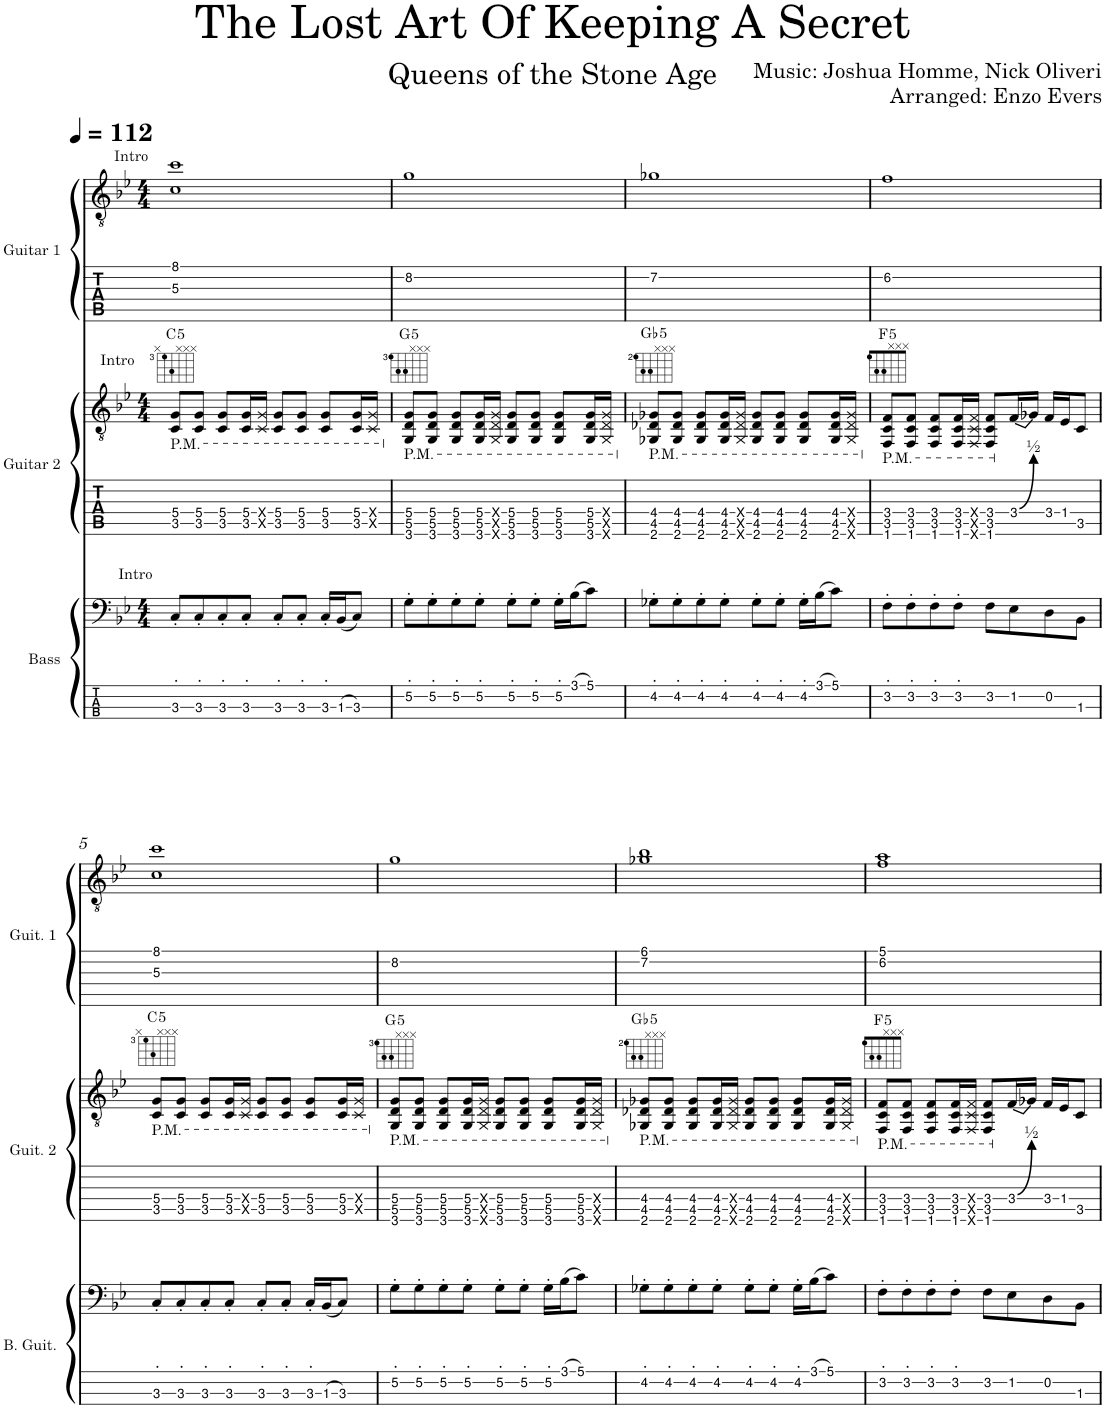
**kern	**kern	**kern	**kern	**harte	**kern	**kern
*part3	*part3	*part2	*part2	*part2	*part1	*part1
*staff6	*staff5	*staff4	*staff3	*	*staff2	*staff1
*I"Bass	*	*I"Guitar 2	*	*	*I"Guitar 1	*
*	*	*I'Guit. 2	*	*	*I'Guit. 1	*
*stria4	*stria5	*stria6	*stria5	*	*stria6	*stria5
*	*clefF4	*	*clefGv2	*	*	*clefGv2
*Trd7c12	*Trd7c12	*	*	*	*	*
*k[b-e-]	*k[b-e-]	*k[b-e-]	*k[b-e-]	*	*k[b-e-]	*k[b-e-]
*M4/4	*M4/4	*M4/4	*M4/4	*	*M4/4	*M4/4
*MM112	*MM112	*MM112	*MM112	*	*MM112	*MM112
=1	=1	=1	=1	=1	=1	=1
!	!	!	!	!	!	!LO:TX:a:t=Intro
!	!	!	!LO:TX:a:t=Intro	!	!	!
!	!	!	!LO:TX:b:t=P.M.	!	!	!
!	!LO:TX:a:t=Intro	!	!	!LO:H:kt=5	!	!
8C'L	8C'/L	8C\ 8G\L	8C/ 8G/L	C:(1,5)	1c 1cc	1c 1cc
8C'J	8C'/	8C\ 8G\J	8C/ 8G/J	.	.	.
8C'L	8C'/	8C\ 8G\L	8C/ 8G/L	.	.	.
8C'J	8C'/J	16C\ 16G\L	16C/ 16G/L	.	.	.
.	.	16C\ 16G\JJ	16C/ 16G/JJ	.	.	.
8C'L	8C'/L	8C\ 8G\L	8C/ 8G/L	.	.	.
8C'J	8C'/J	8C\ 8G\J	8C/ 8G/J	.	.	.
16C'LL	16C'/LL	8C\ 8G\L	8C/ 8G/L	.	.	.
16BB-J	(16BB-/J	.	.	.	.	.
8CJ	8C/J)	16C\ 16G\L	16C/ 16G/L	.	.	.
.	.	16C\ 16G\JJ	16C/ 16G/JJ	.	.	.
=2	=2	=2	=2	=2	=2	=2
!	!	!	!LO:TX:b:t=P.M.	!LO:H:kt=5	!	!
8G'L	8G'\L	8GG\ 8D\ 8G\L	8GG/ 8D/ 8G/L	G:(1,5)	1g	1g
8G'J	8G'\	8GG\ 8D\ 8G\J	8GG/ 8D/ 8G/J	.	.	.
8G'L	8G'\	8GG\ 8D\ 8G\L	8GG/ 8D/ 8G/L	.	.	.
8G'J	8G'\J	16GG\ 16D\ 16G\L	16GG/ 16D/ 16G/L	.	.	.
.	.	16GG\ 16D\ 16G\JJ	16GG/ 16D/ 16G/JJ	.	.	.
8G'L	8G'\L	8GG\ 8D\ 8G\L	8GG/ 8D/ 8G/L	.	.	.
8G'J	8G'\J	8GG\ 8D\ 8G\J	8GG/ 8D/ 8G/J	.	.	.
16G'LL	16G'\LL	8GG\ 8D\ 8G\L	8GG/ 8D/ 8G/L	.	.	.
16B-J	(16B-\J	.	.	.	.	.
8cJ	8c\J)	16GG\ 16D\ 16G\L	16GG/ 16D/ 16G/L	.	.	.
.	.	16GG\ 16D\ 16G\JJ	16GG/ 16D/ 16G/JJ	.	.	.
=3	=3	=3	=3	=3	=3	=3
!	!	!	!LO:TX:b:t=P.M.	!LO:H:kt=5	!	!
8G-'L	8G-X'\L	8GG-\ 8D-\ 8G-\L	8GG-X/ 8D-X/ 8G-X/L	Gb:(1,5)	1g-	1g-X
8G-'J	8G-'\	8GG-\ 8D-\ 8G-\J	8GG-/ 8D-/ 8G-/J	.	.	.
8G-'L	8G-'\	8GG-\ 8D-\ 8G-\L	8GG-/ 8D-/ 8G-/L	.	.	.
8G-'J	8G-'\J	16GG-\ 16D-\ 16G-\L	16GG-/ 16D-/ 16G-/L	.	.	.
.	.	16GG-\ 16D-\ 16G-\JJ	16GG-/ 16D-/ 16G-/JJ	.	.	.
8G-'L	8G-'\L	8GG-\ 8D-\ 8G-\L	8GG-/ 8D-/ 8G-/L	.	.	.
8G-'J	8G-'\J	8GG-\ 8D-\ 8G-\J	8GG-/ 8D-/ 8G-/J	.	.	.
16G-'LL	16G-'\LL	8GG-\ 8D-\ 8G-\L	8GG-/ 8D-/ 8G-/L	.	.	.
16B-J	(16B-\J	.	.	.	.	.
8cJ	8c\J)	16GG-\ 16D-\ 16G-\L	16GG-/ 16D-/ 16G-/L	.	.	.
.	.	16GG-\ 16D-\ 16G-\JJ	16GG-/ 16D-/ 16G-/JJ	.	.	.
=4	=4	=4	=4	=4	=4	=4
!	!	!	!LO:TX:b:t=P.M.	!LO:H:kt=5	!	!
8F'L	8F'\L	8FF\ 8C\ 8F\L	8FF/ 8C/ 8F/L	F:(1,5)	1f	1f
8F'J	8F'\	8FF\ 8C\ 8F\J	8FF/ 8C/ 8F/J	.	.	.
8F'L	8F'\	8FF\ 8C\ 8F\L	8FF/ 8C/ 8F/L	.	.	.
8F'J	8F'\J	16FF\ 16C\ 16F\L	16FF/ 16C/ 16F/L	.	.	.
.	.	16FF\ 16C\ 16F\JJ	16FF/ 16C/ 16F/JJ	.	.	.
8FL	8F\L	8FF\ 8C\ 8F\L	8FF/ 8C/ 8F/L	.	.	.
8E-J	8E-\	16FL	16F/L	.	.	.
.	.	16G-JJ	16G-X/JJ	.	.	.
8DL	8D\	16FLL	16F/LL	.	.	.
.	.	16E-J	16E-/J	.	.	.
8BB-J	8BB-\J	8CJ	8C/J	.	.	.
!!LO:LB:g=z
=5	=5	=5	=5	=5	=5	=5
!	!	!	!LO:TX:b:t=P.M.	!LO:H:kt=5	!	!
8C'L	8C'/L	8C\ 8G\L	8C/ 8G/L	C:(1,5)	1c 1cc	1c 1cc
8C'J	8C'/	8C\ 8G\J	8C/ 8G/J	.	.	.
8C'L	8C'/	8C\ 8G\L	8C/ 8G/L	.	.	.
8C'J	8C'/J	16C\ 16G\L	16C/ 16G/L	.	.	.
.	.	16C\ 16G\JJ	16C/ 16G/JJ	.	.	.
8C'L	8C'/L	8C\ 8G\L	8C/ 8G/L	.	.	.
8C'J	8C'/J	8C\ 8G\J	8C/ 8G/J	.	.	.
16C'LL	16C'/LL	8C\ 8G\L	8C/ 8G/L	.	.	.
16BB-J	(16BB-/J	.	.	.	.	.
8CJ	8C/J)	16C\ 16G\L	16C/ 16G/L	.	.	.
.	.	16C\ 16G\JJ	16C/ 16G/JJ	.	.	.
=6	=6	=6	=6	=6	=6	=6
!	!	!	!LO:TX:b:t=P.M.	!LO:H:kt=5	!	!
8G'L	8G'\L	8GG\ 8D\ 8G\L	8GG/ 8D/ 8G/L	G:(1,5)	1g	1g
8G'J	8G'\	8GG\ 8D\ 8G\J	8GG/ 8D/ 8G/J	.	.	.
8G'L	8G'\	8GG\ 8D\ 8G\L	8GG/ 8D/ 8G/L	.	.	.
8G'J	8G'\J	16GG\ 16D\ 16G\L	16GG/ 16D/ 16G/L	.	.	.
.	.	16GG\ 16D\ 16G\JJ	16GG/ 16D/ 16G/JJ	.	.	.
8G'L	8G'\L	8GG\ 8D\ 8G\L	8GG/ 8D/ 8G/L	.	.	.
8G'J	8G'\J	8GG\ 8D\ 8G\J	8GG/ 8D/ 8G/J	.	.	.
16G'LL	16G'\LL	8GG\ 8D\ 8G\L	8GG/ 8D/ 8G/L	.	.	.
16B-J	(16B-\J	.	.	.	.	.
8cJ	8c\J)	16GG\ 16D\ 16G\L	16GG/ 16D/ 16G/L	.	.	.
.	.	16GG\ 16D\ 16G\JJ	16GG/ 16D/ 16G/JJ	.	.	.
=7	=7	=7	=7	=7	=7	=7
!	!	!	!LO:TX:b:t=P.M.	!LO:H:kt=5	!	!
8G-X'L	8G-X'\L	8GG-X\ 8D-X\ 8G-X\L	8GG-X/ 8D-X/ 8G-X/L	Gb:(1,5)	1g-X 1b-	1g-X 1b-
8G-'J	8G-'\	8GG-\ 8D-\ 8G-\J	8GG-/ 8D-/ 8G-/J	.	.	.
8G-'L	8G-'\	8GG-\ 8D-\ 8G-\L	8GG-/ 8D-/ 8G-/L	.	.	.
8G-'J	8G-'\J	16GG-\ 16D-\ 16G-\L	16GG-/ 16D-/ 16G-/L	.	.	.
.	.	16GG-\ 16D-\ 16G-\JJ	16GG-/ 16D-/ 16G-/JJ	.	.	.
8G-'L	8G-'\L	8GG-\ 8D-\ 8G-\L	8GG-/ 8D-/ 8G-/L	.	.	.
8G-'J	8G-'\J	8GG-\ 8D-\ 8G-\J	8GG-/ 8D-/ 8G-/J	.	.	.
16G-'LL	16G-'\LL	8GG-\ 8D-\ 8G-\L	8GG-/ 8D-/ 8G-/L	.	.	.
16B-J	(16B-\J	.	.	.	.	.
8cJ	8c\J)	16GG-\ 16D-\ 16G-\L	16GG-/ 16D-/ 16G-/L	.	.	.
.	.	16GG-\ 16D-\ 16G-\JJ	16GG-/ 16D-/ 16G-/JJ	.	.	.
=8	=8	=8	=8	=8	=8	=8
!	!	!	!LO:TX:b:t=P.M.	!LO:H:kt=5	!	!
8F'L	8F'\L	8FF\ 8C\ 8F\L	8FF/ 8C/ 8F/L	F:(1,5)	1f 1a	1f 1a
8F'J	8F'\	8FF\ 8C\ 8F\J	8FF/ 8C/ 8F/J	.	.	.
8F'L	8F'\	8FF\ 8C\ 8F\L	8FF/ 8C/ 8F/L	.	.	.
8F'J	8F'\J	16FF\ 16C\ 16F\L	16FF/ 16C/ 16F/L	.	.	.
.	.	16FF\ 16C\ 16F\JJ	16FF/ 16C/ 16F/JJ	.	.	.
8FL	8F\L	8FF\ 8C\ 8F\L	8FF/ 8C/ 8F/L	.	.	.
8E-J	8E-\	16FL	16F/L	.	.	.
.	.	16G-XJJ	16G-X/JJ	.	.	.
8DL	8D\	16FLL	16F/LL	.	.	.
.	.	16E-J	16E-/J	.	.	.
8BB-J	8BB-\J	8CJ	8C/J	.	.	.
=	=	=	=	=	=	=
*-	*-	*-	*-	*-	*-	*-
